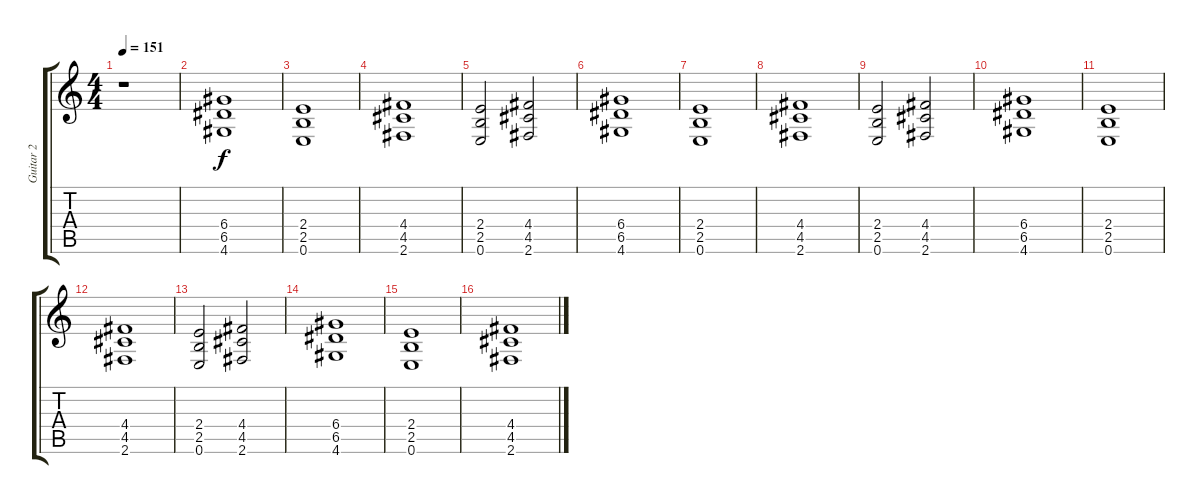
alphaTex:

\track ("Guitar 2" "Guitar 2") {instrument distortionguitar}
\staff {score tabs}
\tuning (E4 B3 G3 D3 A2 E2) {hide}
\ts (4 4)
\tempo 151
\clef g2
\ks c
r.1{dy f} |
\section ("" "")
(6.4 6.5 4.6).1 |
(2.4 2.5 0.6).1 |
(4.4 4.5 2.6).1 |
(2.4 2.5 0.6).2 (4.4 4.5 2.6).2 |
(6.4 6.5 4.6).1 |
(2.4 2.5 0.6).1 |
(4.4 4.5 2.6).1 |
(2.4 2.5 0.6).2 (4.4 4.5 2.6).2 |
\section ("" "")
(6.4 6.5 4.6).1 |
(2.4 2.5 0.6).1 |
(4.4 4.5 2.6).1 |
(2.4 2.5 0.6).2 (4.4 4.5 2.6).2 |
(6.4 6.5 4.6).1 |
(2.4 2.5 0.6).1 |
(4.4 4.5 2.6).1
